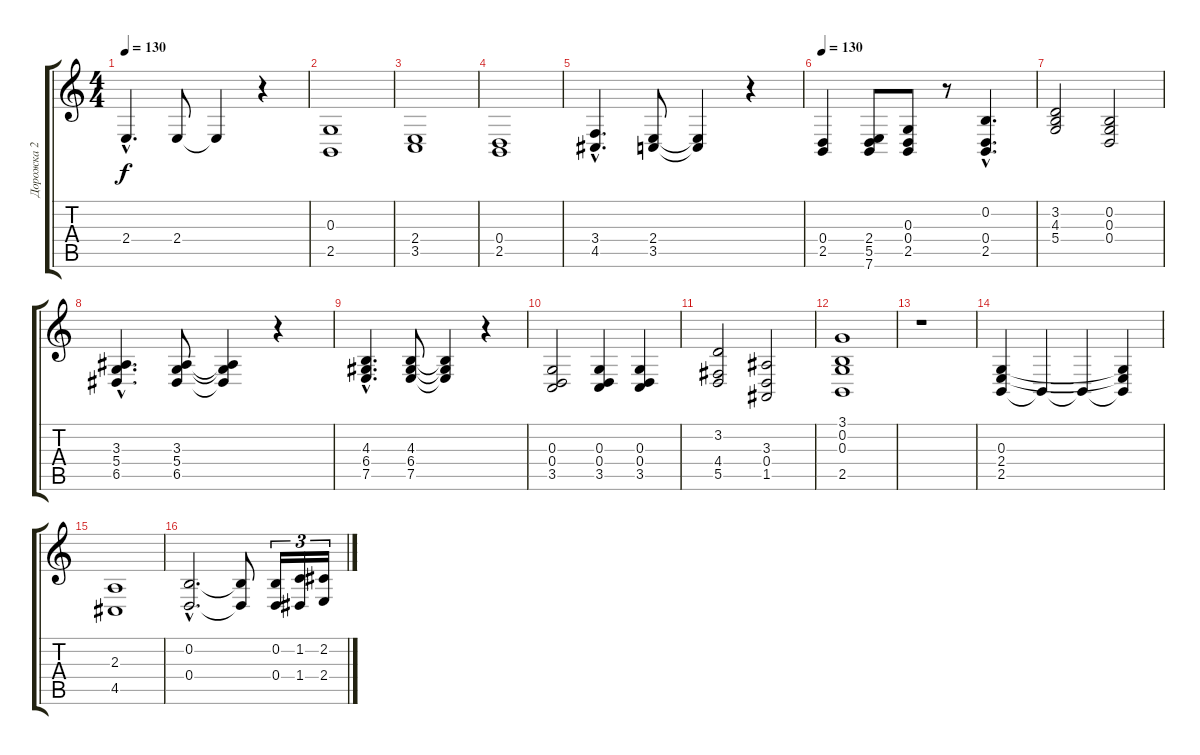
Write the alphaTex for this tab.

\track ("Дорожка 2" "Дорожка 2") {instrument brasssection}
\staff {score tabs}
\tuning (E4 B3 G3 D3 A2 E2) {hide}
\ts (4 4)
\tempo 130
\clef g2
\ks c
2.4{hac}.4{d dy f} 2.4.8 2.4{t}.4 r.4 |
(0.3 2.5).1 |
(2.4 3.5).1 |
(0.4 2.5).1 |
(3.4{hac} 4.5{hac}).4{d} (2.4 3.5).8 (2.4{t} 3.5{t}).4 r.4 |
\tempo 130
(0.4 2.5).4 (2.4 5.5 7.6).8 (0.3 0.4 2.5).8 r.8 (0.2{hac} 0.4{hac} 2.5{hac}).4{d} |
(3.2 4.3 5.4).2 (0.2 0.3 0.4).2 |
(3.3{hac} 5.4{hac} 6.5{hac}).4{d} (3.3 5.4 6.5).8 (3.3{t} 5.4{t} 6.5{t}).4 r.4 |
(4.3{hac} 6.4{hac} 7.5{hac}).4{d} (4.3 6.4 7.5).8 (4.3{t} 6.4{t} 7.5{t}).4 r.4 |
(0.3 0.4 3.5).2 (0.3 0.4 3.5).4 (0.3 0.4 3.5).4 |
(3.2 4.4 5.5).2 (3.3 0.4 1.5).2 |
(3.1 0.2 0.3 2.5).1 |
r.1 |
(0.3 2.4 2.5).4 2.5{t}.4 2.5{t}.4 (0.3{t} 2.4{t} 2.5{t}).4 |
(2.3 4.5).1 |
(0.2{hac} 0.4{hac}).2{d} (0.2{t} 0.4{t}).8 (0.2 0.4).16{tu (3 2)} (1.2 1.4).16{tu (3 2)} (2.2 2.4).16{tu (3 2)}
